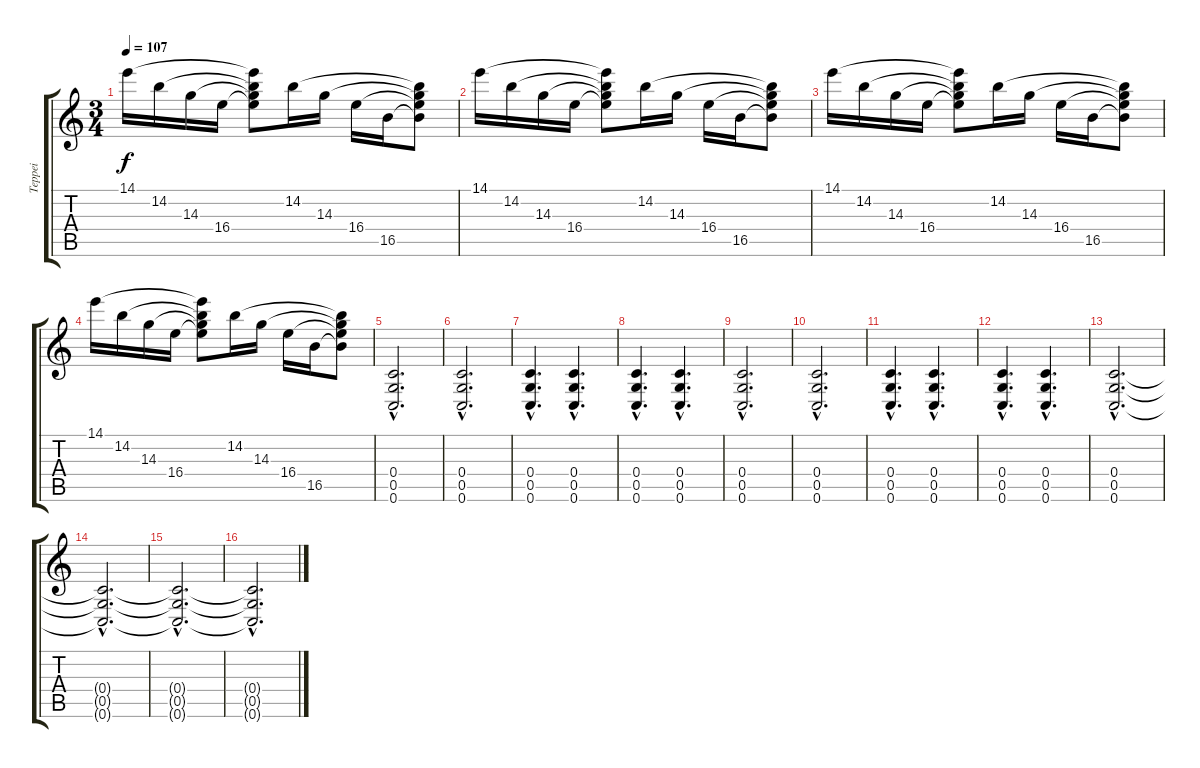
\track ("Teppei" "Teppei") {instrument distortionguitar}
\staff {score tabs}
\tuning (D4 A3 F3 C3 G2 C2) {hide}
\ts (3 4)
\tempo 107
\clef g2
\ks c
14.1.16{dy f} 14.2.16 14.3.16 16.4.16 (14.1{t} 14.2{t} 14.3{t} 16.4{t}).8 14.2.16 14.3.16 16.4.16 16.5.16 (14.2{t} 14.3{t} 16.4{t} 16.5{t}).8 |
14.1.16 14.2.16 14.3.16 16.4.16 (14.1{t} 14.2{t} 14.3{t} 16.4{t}).8 14.2.16 14.3.16 16.4.16 16.5.16 (14.2{t} 14.3{t} 16.4{t} 16.5{t}).8 |
14.1.16 14.2.16 14.3.16 16.4.16 (14.1{t} 14.2{t} 14.3{t} 16.4{t}).8 14.2.16 14.3.16 16.4.16 16.5.16 (14.2{t} 14.3{t} 16.4{t} 16.5{t}).8 |
14.1.16 14.2.16 14.3.16 16.4.16 (14.1{t} 14.2{t} 14.3{t} 16.4{t}).8 14.2.16 14.3.16 16.4.16 16.5.16 (14.2{t} 14.3{t} 16.4{t} 16.5{t}).8 |
(0.4{hac} 0.5{hac} 0.6{hac}).2{d} |
(0.4{hac} 0.5{hac} 0.6{hac}).2{d} |
(0.4{hac} 0.5{hac} 0.6{hac}).4{d} (0.4{hac} 0.5{hac} 0.6{hac}).4{d} |
(0.4{hac} 0.5{hac} 0.6{hac}).4{d} (0.4{hac} 0.5{hac} 0.6{hac}).4{d} |
(0.4{hac} 0.5{hac} 0.6{hac}).2{d} |
(0.4{hac} 0.5{hac} 0.6{hac}).2{d} |
(0.4{hac} 0.5{hac} 0.6{hac}).4{d} (0.4{hac} 0.5{hac} 0.6{hac}).4{d} |
(0.4{hac} 0.5{hac} 0.6{hac}).4{d} (0.4{hac} 0.5{hac} 0.6{hac}).4{d} |
(0.4{hac} 0.5{hac} 0.6{hac}).2{d} |
(0.4{hac t} 0.5{hac t} 0.6{hac t}).2{d volume 3} |
(0.4{hac t} 0.5{hac t} 0.6{hac t}).2{d} |
(0.4{hac t} 0.5{hac t} 0.6{hac t}).2{d}
